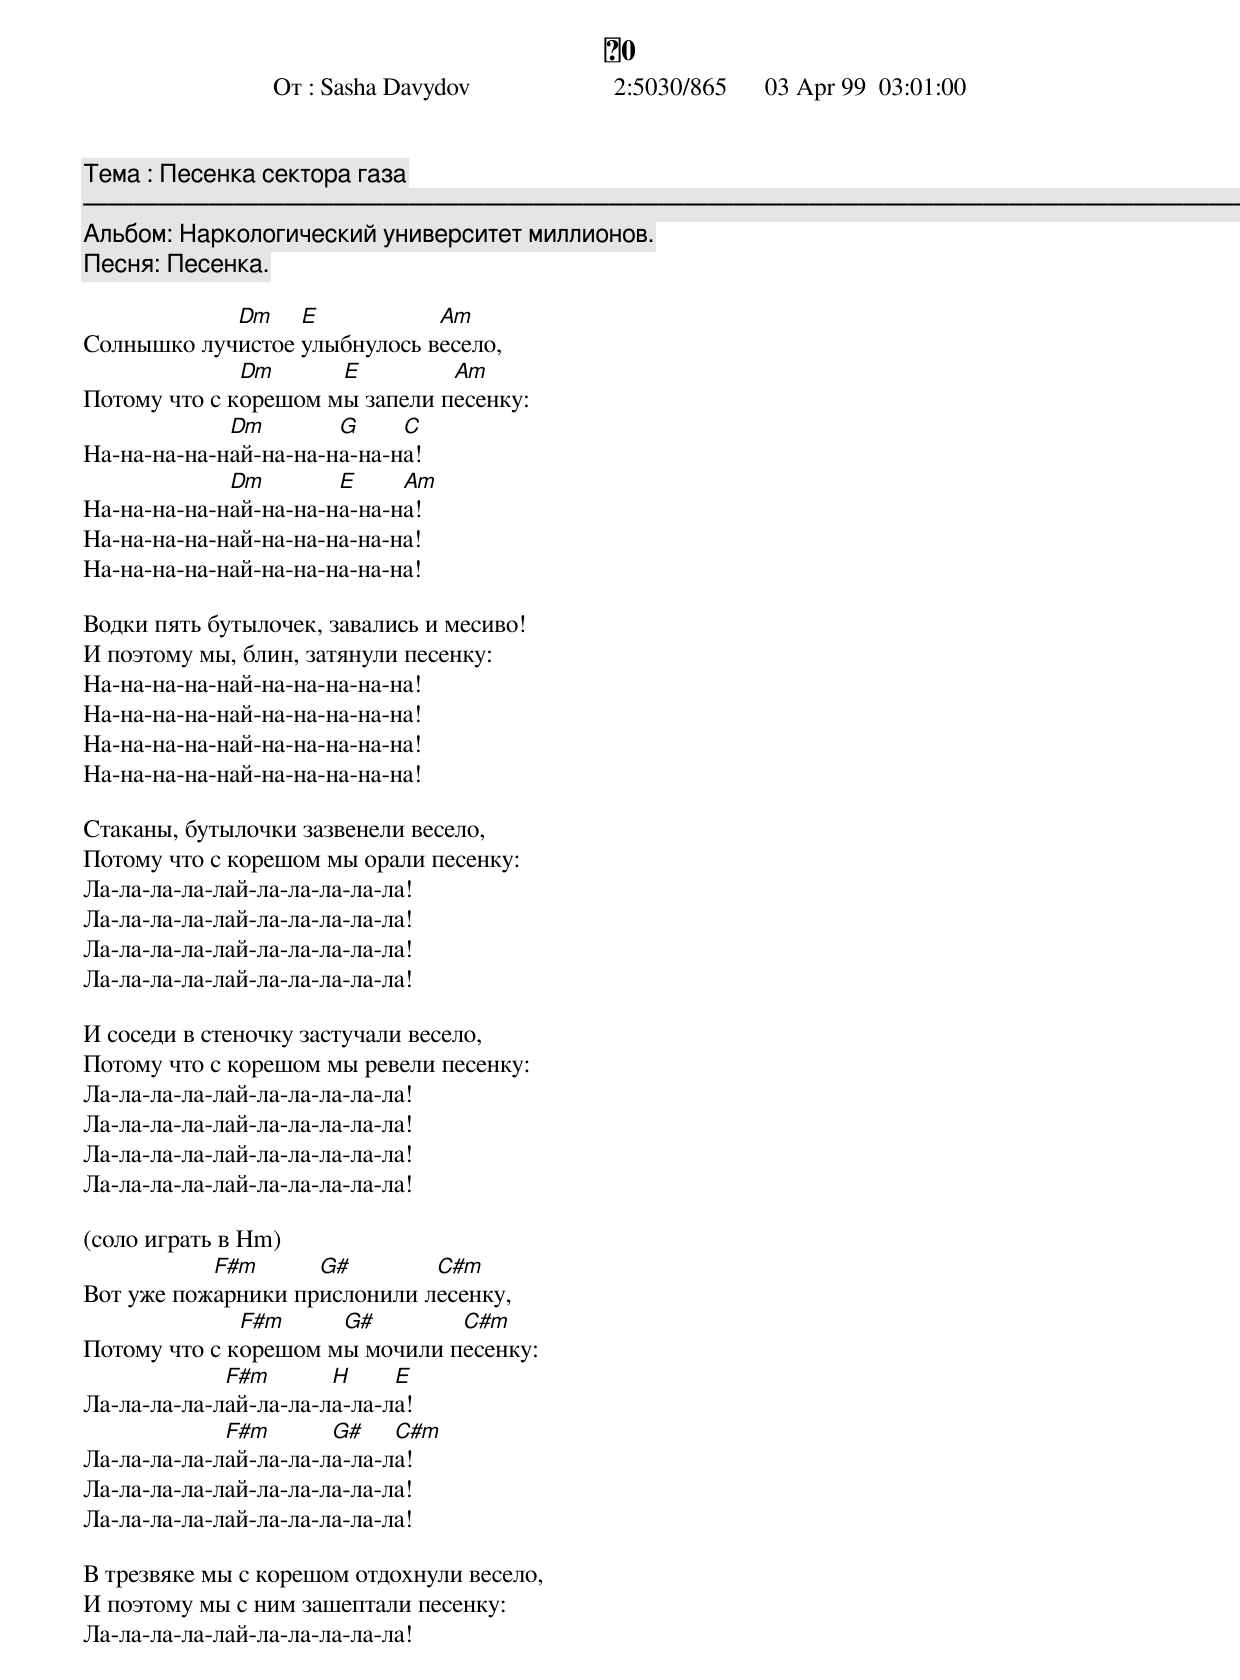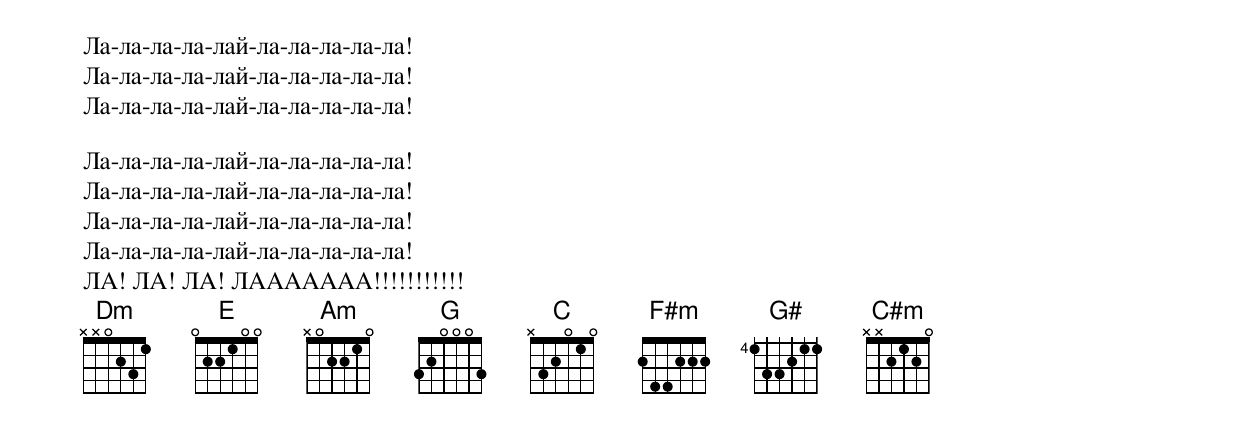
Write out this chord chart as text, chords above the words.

0
   От : Sasha Davydov                       2:5030/865      03 Apr 99  03:01:00
 Тема : Песенка сектора газа
────────────────────────────────────────────────────────────────────────────────
Альбом: Hаркологический университет миллионов.
Песня: Песенка.

            Dm    E           Am
Солнышко лучистое улыбнулось весело,
              Dm      E         Am
Потому что с корешом мы запели песенку:
             Dm        G     C
Hа-на-на-на-най-на-на-на-на-на!
             Dm        E     Am
Hа-на-на-на-най-на-на-на-на-на!
Hа-на-на-на-най-на-на-на-на-на!
Hа-на-на-на-най-на-на-на-на-на!

Водки пять бутылочек, завались и месиво!
И поэтому мы, блин, затянули песенку:
Hа-на-на-на-най-на-на-на-на-на!
Hа-на-на-на-най-на-на-на-на-на!
Hа-на-на-на-най-на-на-на-на-на!
Hа-на-на-на-най-на-на-на-на-на!

Стаканы, бутылочки зазвенели весело,
Потому что с корешом мы орали песенку:
Ла-ла-ла-ла-лай-ла-ла-ла-ла-ла!
Ла-ла-ла-ла-лай-ла-ла-ла-ла-ла!
Ла-ла-ла-ла-лай-ла-ла-ла-ла-ла!
Ла-ла-ла-ла-лай-ла-ла-ла-ла-ла!

И соседи в стеночку застучали весело,
Потому что с корешом мы ревели песенку:
Ла-ла-ла-ла-лай-ла-ла-ла-ла-ла!
Ла-ла-ла-ла-лай-ла-ла-ла-ла-ла!
Ла-ла-ла-ла-лай-ла-ла-ла-ла-ла!
Ла-ла-ла-ла-лай-ла-ла-ла-ла-ла!

(соло играть в Hm)
           F#m      G#        C#m
Вот уже пожарники прислонили лесенку,
              F#m     G#        C#m
Потому что с корешом мы мочили песенку:
             F#m       H     E
Ла-ла-ла-ла-лай-ла-ла-ла-ла-ла!
             F#m       G#    C#m
Ла-ла-ла-ла-лай-ла-ла-ла-ла-ла!
Ла-ла-ла-ла-лай-ла-ла-ла-ла-ла!
Ла-ла-ла-ла-лай-ла-ла-ла-ла-ла!

В трезвяке мы с корешом отдохнули весело,
И поэтому мы с ним зашептали песенку:
Ла-ла-ла-ла-лай-ла-ла-ла-ла-ла!
Ла-ла-ла-ла-лай-ла-ла-ла-ла-ла!
Ла-ла-ла-ла-лай-ла-ла-ла-ла-ла!
Ла-ла-ла-ла-лай-ла-ла-ла-ла-ла!

Ла-ла-ла-ла-лай-ла-ла-ла-ла-ла!
Ла-ла-ла-ла-лай-ла-ла-ла-ла-ла!
Ла-ла-ла-ла-лай-ла-ла-ла-ла-ла!
Ла-ла-ла-ла-лай-ла-ла-ла-ла-ла!
ЛА! ЛА! ЛА! ЛААААААА!!!!!!!!!!!
